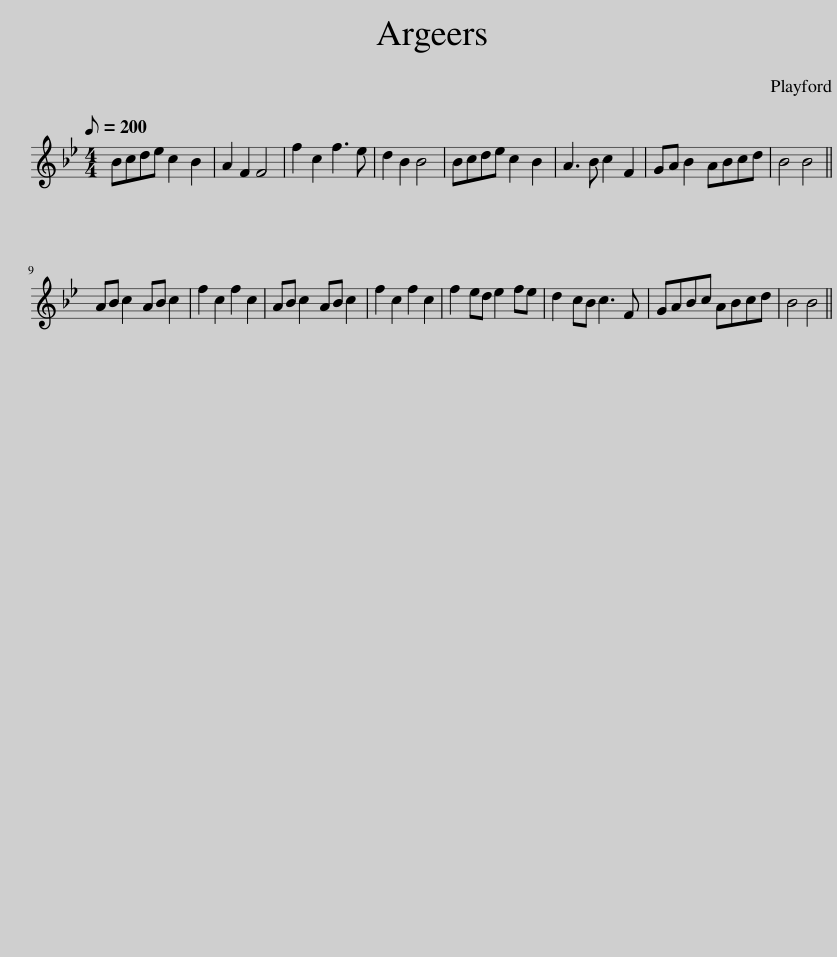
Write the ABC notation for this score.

X:1
L:1/8
Q:1/8=200
M:4/4
I:linebreak $
K:Gmin
V:1 treble
V:1
 Bcde c2 B2 | A2 F2 F4 | f2 c2 f3 e | d2 B2 B4 | Bcde c2 B2 | %5
 A3 B c2 F2 | GA B2 ABcd | B4 B4 ||$ AB c2 AB c2 | f2 c2 f2 c2 | %10
 AB c2 AB c2 | f2 c2 f2 c2 | f2 ed e2 fe | d2 cB c3 F | GABc ABcd | %15
 B4 B4 || %16
